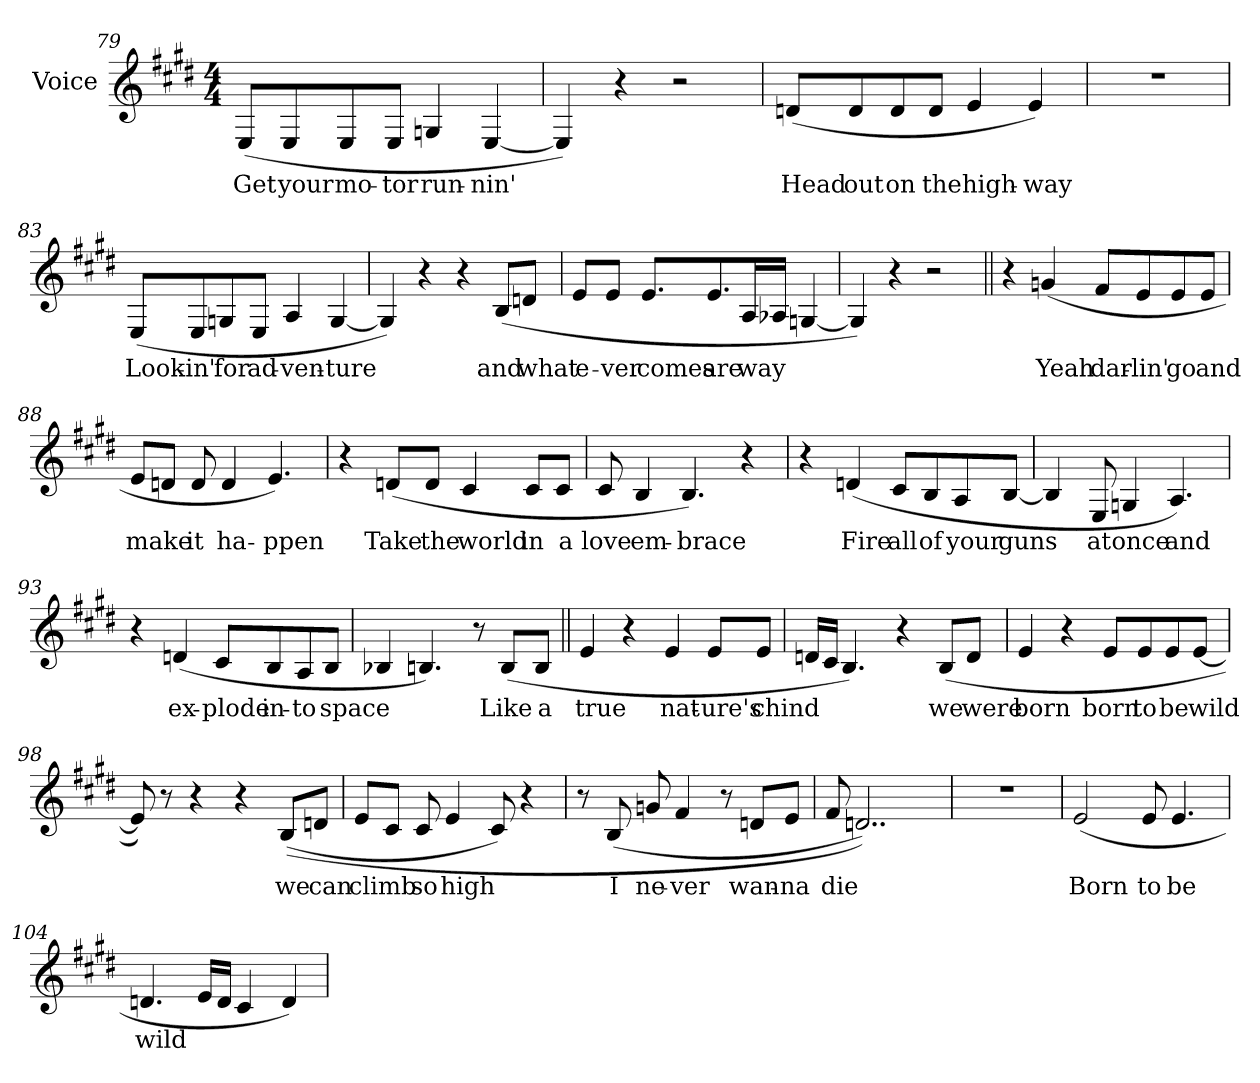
**kern	**text
*part1	*part1
*staff1	*staff1
*I"Voice	*
*I'Voice	*
*clefG2	*
*k[f#c#g#d#]	*
*E:	*
*M4/4	*
=79	=79
!	!LO:LY:b:color=#000000
(8Ei/L	Get
!	!LO:LY:b:color=#000000
8Ei/	your
!	!LO:LY:b:color=#000000
8Ei/	mo-
!	!LO:LY:b:color=#000000
8Ei/J	-tor
!	!LO:LY:b:color=#000000
4Gni/	run-
!	!LO:LY:b:color=#000000
[4Ei/	-nin'
=80	=80
4Ei/])	.
4r	.
2r	.
!!LO:LB:g=z
=81	=81
!	!LO:LY:b:color=#000000
(8dni/L	Head
!	!LO:LY:b:color=#000000
8di/	out
!	!LO:LY:b:color=#000000
8di/	on
!	!LO:LY:b:color=#000000
8di/J	the
!	!LO:LY:b:color=#000000
4ei/	high-
!	!LO:LY:b:color=#000000
4ei/)	-way
=82	=82
1r	.
=83	=83
!	!LO:LY:b:color=#000000
(8Ei/L	Look-
!	!LO:LY:b:color=#000000
8Ei/	-in'
!	!LO:LY:b:color=#000000
8Gni/	for
!	!LO:LY:b:color=#000000
8Ei/J	ad-
!	!LO:LY:b:color=#000000
4Ai/	-ven-
!	!LO:LY:b:color=#000000
[4Gi/	-ture
=84	=84
4Gi/])	.
4r	.
4r	.
!	!LO:LY:b:color=#000000
(8Bi/L	and
!	!LO:LY:b:color=#000000
8dni/J	what
!!LO:LB:g=z
=85	=85
!	!LO:LY:b:color=#000000
8ei/L	e-
!	!LO:LY:b:color=#000000
8ei/J	-ver
!	!LO:LY:b:color=#000000
8.ei/L	comes
!	!LO:LY:b:color=#000000
8.ei/	are
!	!LO:LY:b:color=#000000
16Ai/L	way
16A-Xi/JJ	.
[4Gni/	.
=86	=86
4Gi/])	.
4r	.
2r	.
=87||	=87||
4r	.
!	!LO:LY:b:color=#000000
(4gni/	Yeah
!	!LO:LY:b:color=#000000
8f#i/L	dar-
!	!LO:LY:b:color=#000000
8ei/	-lin'
!	!LO:LY:b:color=#000000
8ei/	go
!	!LO:LY:b:color=#000000
8ei/J	and
=88	=88
!	!LO:LY:b:color=#000000
8ei/L	make
8dni/J	.
!	!LO:LY:b:color=#000000
8di/	it
!	!LO:LY:b:color=#000000
4di/	ha-
!	!LO:LY:b:color=#000000
4.ei/)	-ppen
!!LO:LB:g=z
=89	=89
4r	.
!	!LO:LY:b:color=#000000
(8dni/L	Take
!	!LO:LY:b:color=#000000
8di/J	the
!	!LO:LY:b:color=#000000
4c#i/	world
!	!LO:LY:b:color=#000000
8c#i/L	in
!	!LO:LY:b:color=#000000
8c#i/J	a
=90	=90
!	!LO:LY:b:color=#000000
8c#i/	love
!	!LO:LY:b:color=#000000
4Bi/	em-
!	!LO:LY:b:color=#000000
4.Bi/)	-brace
4r	.
=91	=91
4r	.
!	!LO:LY:b:color=#000000
(4dni/	Fire
!	!LO:LY:b:color=#000000
8c#i/L	all
!	!LO:LY:b:color=#000000
8Bi/	of
!	!LO:LY:b:color=#000000
8Ai/	your
!	!LO:LY:b:color=#000000
[8Bi/J	guns
=92	=92
4Bi/]	.
!	!LO:LY:b:color=#000000
8Ei/	at
!	!LO:LY:b:color=#000000
4Gni/	once
!	!LO:LY:b:color=#000000
4.Ai/)	and
!!LO:LB:g=z
=93	=93
4r	.
!	!LO:LY:b:color=#000000
(4dni/	ex-
!	!LO:LY:b:color=#000000
8c#i/L	-plode
!	!LO:LY:b:color=#000000
8Bi/	in-
!	!LO:LY:b:color=#000000
8Ai/	-to
!	!LO:LY:b:color=#000000
8Bi/J	space
=94	=94
4B-Xi/	.
4.Bni/)	.
8r	.
!	!LO:LY:b:color=#000000
(8Bi/L	Like
!	!LO:LY:b:color=#000000
8Bi/J	a
=95||	=95||
!	!LO:LY:b:color=#000000
4ei/	true
4r	.
!	!LO:LY:b:color=#000000
4ei/	nat-
!	!LO:LY:b:color=#000000
8ei/L	-ure's
!	!LO:LY:b:color=#000000
8ei/J	chind
=96	=96
16dni/LL	.
16c#i/JJ	.
4.Bi/)	.
4r	.
!	!LO:LY:b:color=#000000
(8Bi/L	we
!	!LO:LY:b:color=#000000
8di/J	were
!!LO:PB:g=z
=97	=97
!	!LO:LY:b:color=#000000
4ei/	born
4r	.
!	!LO:LY:b:color=#000000
8ei/L	born
!	!LO:LY:b:color=#000000
8ei/	to
!	!LO:LY:b:color=#000000
8ei/	be
!	!LO:LY:b:color=#000000
[8ei/J	wild
=98	=98
8ei/])	.
8r	.
4r	.
4r	.
!	!LO:LY:b:color=#000000
((8Bi/L	we
!	!LO:LY:b:color=#000000
8dni/J	can
=99	=99
!	!LO:LY:b:color=#000000
8ei/L	climb
8c#i/J	.
!	!LO:LY:b:color=#000000
8c#i/	so
!	!LO:LY:b:color=#000000
4ei/	high
8c#i/)	.
4r	.
=100	=100
8r	.
!	!LO:LY:b:color=#000000
(8Bi/	I
!	!LO:LY:b:color=#000000
8gni/	ne-
!	!LO:LY:b:color=#000000
4f#i/	-ver
8r	.
!	!LO:LY:b:color=#000000
8dni/L	wan-
!	!LO:LY:b:color=#000000
8ei/J	-na
!!LO:LB:g=z
=101	=101
!	!LO:LY:b:color=#000000
8f#i/	die
2..dni/))	.
=102	=102
1r	.
=103	=103
!	!LO:LY:b:color=#000000
(2ei/	Born
!	!LO:LY:b:color=#000000
8ei/	to
!	!LO:LY:b:color=#000000
4.ei/	be
=104	=104
!	!LO:LY:b:color=#000000
4.dni/	wild
16ei/LL	.
16di/JJ	.
4c#i/	.
4di/)	.
=	=
*-	*-
